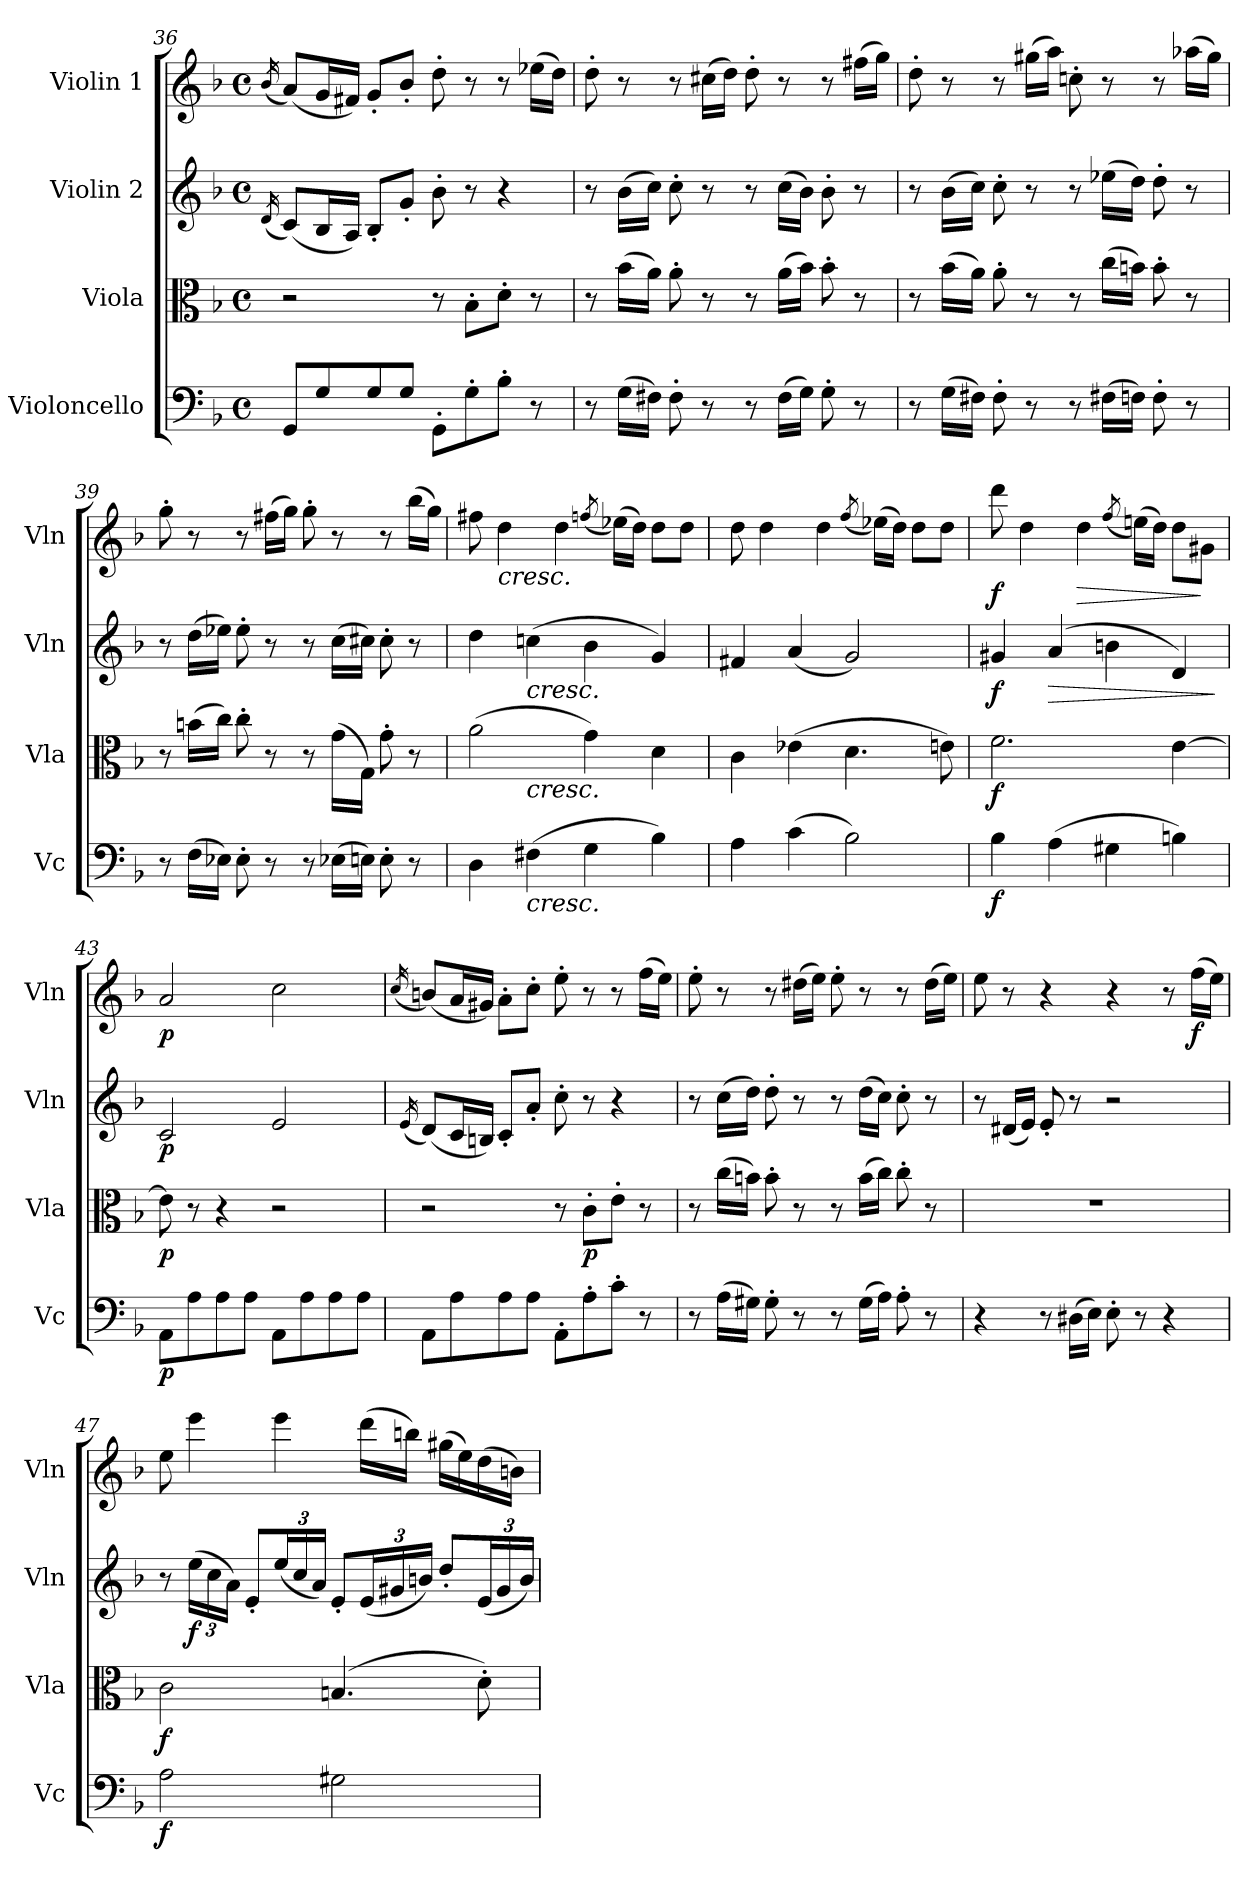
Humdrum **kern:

**kern	**dynam	**kern	**dynam	**kern	**dynam	**kern	**dynam
*part4	*part4	*part3	*part3	*part2	*part2	*part1	*part1
*staff4	*staff4	*staff3	*staff3	*staff2	*staff2	*staff1	*staff1
*I"Violoncello	*	*I"Viola	*	*I"Violin 2	*	*I"Violin 1	*
*I'Vc	*	*I'Vla	*	*I'Vln	*	*I'Vln	*
*clefF4	*	*clefC3	*	*clefG2	*	*clefG2	*
*k[b-]	*	*k[b-]	*	*k[b-]	*	*k[b-]	*
*M4/4	*	*M4/4	*	*M4/4	*	*M4/4	*
*met(c)	*	*met(c)	*	*met(c)	*	*met(c)	*
=36	=36	=36	=36	=36	=36	=36	=36
.	.	.	.	(16qd/	.	(16qb-/	.
8GG/L	.	2r	.	(8c/L)	.	(8a/L)	.
8G/	.	.	.	16B-/L	.	16g/L	.
.	.	.	.	16A/JJ)	.	16f#X/JJ)	.
8G/	.	.	.	8B-'/L	.	8g'/L	.
8G/J	.	.	.	8g'/J	.	8b-'/J	.
8GG'\L	.	8r	.	8b-'\	.	8dd'\	.
8G'\	.	8B-'\L	.	8r	.	8r	.
8B-'\J	.	8d'\J	.	4r	.	8r	.
8r	.	8r	.	.	.	(16ee-X\LL	.
.	.	.	.	.	.	16dd\JJ)	.
=37	=37	=37	=37	=37	=37	=37	=37
8r	.	8r	.	8r	.	8dd'\	.
(16G\LL	.	(16b-\LL	.	(16b-\LL	.	8r	.
16F#X\JJ)	.	16a\JJ)	.	16cc\JJ)	.	.	.
8F#'\	.	8a'\	.	8cc'\	.	8r	.
8r	.	8r	.	8r	.	(16cc#X\LL	.
.	.	.	.	.	.	16dd\JJ)	.
8r	.	8r	.	8r	.	8dd'\	.
(16F#\LL	.	(16a\LL	.	(16cc\LL	.	8r	.
16G\JJ)	.	16b-\JJ)	.	16b-\JJ)	.	.	.
8G'\	.	8b-'\	.	8b-'\	.	8r	.
8r	.	8r	.	8r	.	(16ff#X\LL	.
.	.	.	.	.	.	16gg\JJ)	.
!!LO:LB:g=z
=38	=38	=38	=38	=38	=38	=38	=38
8r	.	8r	.	8r	.	8dd'\	.
(16G\LL	.	(16b-\LL	.	(16b-\LL	.	8r	.
16F#X\JJ)	.	16a\JJ)	.	16cc\JJ)	.	.	.
8F#'\	.	8a'\	.	8cc'\	.	8r	.
8r	.	8r	.	8r	.	(16gg#X\LL	.
.	.	.	.	.	.	16aa\JJ)	.
8r	.	8r	.	8r	.	8ccn'\	.
(16F#X\LL	.	(16cc\LL	.	(16ee-X\LL	.	8r	.
16Fn\JJ)	.	16bn\JJ)	.	16dd\JJ)	.	.	.
8F'\	.	8b'\	.	8dd'\	.	8r	.
8r	.	8r	.	8r	.	(16aa-X\LL	.
.	.	.	.	.	.	16gg#\JJ)	.
=39	=39	=39	=39	=39	=39	=39	=39
8r	.	8r	.	8r	.	8gg'\	.
(16F\LL	.	(16bn\LL	.	(16dd\LL	.	8r	.
16E-X\JJ)	.	16cc\JJ)	.	16ee-X\JJ)	.	.	.
8E-'\	.	8cc'\	.	8ee-'\	.	8r	.
8r	.	8r	.	8r	.	(16ff#X\LL	.
.	.	.	.	.	.	16gg\JJ)	.
8r	.	8r	.	8r	.	8gg'\	.
(16E-X\LL	.	(16g\LL	.	(16cc\LL	.	8r	.
16En\JJ)	.	16G\JJ)	.	16cc#X\JJ)	.	.	.
8E'\	.	8g'\	.	8cc#'\	.	8r	.
8r	.	8r	.	8r	.	(16bb-\LL	.
.	.	.	.	.	.	16gg\JJ)	.
!!LO:LB:g=z
=40	=40	=40	=40	=40	=40	=40	=40
*	*	*^	*	*	*	*	*
4D\	.	(2a\	4ryy	.	4dd\	.	8ff#X\	.
!	!	!	!	!	!	!	!LO:TX:b:i:t=cresc.	!
.	.	.	.	.	.	.	4dd\	.
!	!	!	!	!	!LO:TX:b:i:t=cresc.	!	!	!
!	!	!	!LO:TX:b:i:t=cresc.	!	!	!	!	!
!LO:TX:b:i:t=cresc.	!	!	!	!	!	!	!	!
(4F#X\	.	.	4ryy	.	(4ccn\	.	.	.
.	.	.	.	.	.	.	4dd\	.
4G\	.	4g\)	2ryy	.	4b-\	.	.	.
.	.	.	.	.	.	.	(8qffn/	.
.	.	.	.	.	.	.	(16ee-X\LL)	.
.	.	.	.	.	.	.	16dd\JJ)	.
4B-\)	.	4d\	.	.	4g/)	.	8dd\L	.
.	.	.	.	.	.	.	8dd\J	.
*	*	*v	*v	*	*	*	*	*
=41	=41	=41	=41	=41	=41	=41	=41
4A\	.	4c\	.	4f#X/	.	8dd\	.
.	.	.	.	.	.	4dd\	.
(4c\	.	(4e-X\	.	(4a/	.	.	.
.	.	.	.	.	.	4dd\	.
2B-\)	.	4.d\	.	2g/)	.	.	.
.	.	.	.	.	.	(8qff/	.
.	.	.	.	.	.	(16ee-X\LL)	.
.	.	.	.	.	.	16dd\JJ)	.
.	.	.	.	.	.	8dd\L	.
.	.	8en\)	.	.	.	8dd\J	.
=42	=42	=42	=42	=42	=42	=42	=42
*	*	*^	*	*	*	*	*
!	!LO:DY:b	!	!	!LO:DY:b	!	!LO:DY:b	!	!LO:DY:b
4B-\	f	2.f\	2ryy	f	4g#X/	f	8ddd\	f
.	.	.	.	.	.	.	4dd\	.
!	!	!	!	!	!	!LO:HP:b	!	!
(4A\	.	.	.	.	(4a/	>	.	.
!	!	!	!	!	!	!	!	!LO:HP:b
.	.	.	.	.	.	.	4dd\	>
4G#X\	.	.	2ryy	.	4bn\	.	.	.
.	.	.	.	.	.	.	(8qff/	.
.	.	.	.	.	.	.	(16een\LL)	.
.	.	.	.	.	.	.	16dd\JJ)	.
4Bn\)	.	[4e\	.	.	4d/)	.	8dd\L	.
.	.	.	.	.	.	.	8g#X\J	]
*	*	*v	*v	*	*	*	*	*
.	.	.	.	.	]	.	.
!!LO:PB:g=z
=43	=43	=43	=43	=43	=43	=43	=43
!	!LO:DY:b	!	!LO:DY:b	!	!LO:DY:b	!	!LO:DY:b
8AA\L	p	8e\]	p	2c/	p	2a/	p
8A\	.	8r	.	.	.	.	.
8A\	.	4r	.	.	.	.	.
8A\J	.	.	.	.	.	.	.
8AA\L	.	2r	.	2e/	.	2cc\	.
8A\	.	.	.	.	.	.	.
8A\	.	.	.	.	.	.	.
8A\J	.	.	.	.	.	.	.
=44	=44	=44	=44	=44	=44	=44	=44
.	.	.	.	(16qe/	.	(16qcc/	.
8AA\L	.	2r	.	(8d/L)	.	(8bn/L)	.
8A\	.	.	.	16c/L	.	16a/L	.
.	.	.	.	16Bn/JJ)	.	16g#X/JJ)	.
8A\	.	.	.	8c'/L	.	8a'\L	.
8A\J	.	.	.	8a'/J	.	8cc'\J	.
8AA'\L	.	8r	.	8cc'\	.	8ee'\	.
!	!	!	!LO:DY:b	!	!	!	!
8A'\	.	8c'\L	p	8r	.	8r	.
8c'\J	.	8e'\J	.	4r	.	8r	.
8r	.	8r	.	.	.	(16ff\LL	.
.	.	.	.	.	.	16ee\JJ)	.
=45	=45	=45	=45	=45	=45	=45	=45
8r	.	8r	.	8r	.	8ee'\	.
(16A\LL	.	(16cc\LL	.	(16cc\LL	.	8r	.
16G#X\JJ)	.	16bn\JJ)	.	16dd\JJ)	.	.	.
8G#'\	.	8b'\	.	8dd'\	.	8r	.
8r	.	8r	.	8r	.	(16dd#X\LL	.
.	.	.	.	.	.	16ee\JJ)	.
8r	.	8r	.	8r	.	8ee'\	.
(16G#\LL	.	(16b\LL	.	(16dd\LL	.	8r	.
16A\JJ)	.	16cc\JJ)	.	16cc\JJ)	.	.	.
8A'\	.	8cc'\	.	8cc'\	.	8r	.
8r	.	8r	.	8r	.	(16dd#\LL	.
.	.	.	.	.	.	16ee\JJ)	.
!!LO:LB:g=z
=46	=46	=46	=46	=46	=46	=46	=46
4r	.	1r	.	8r	.	8ee\	.
.	.	.	.	(16d#X/LL	.	8r	.
.	.	.	.	16e/JJ)	.	.	.
8r	.	.	.	8e'/	.	4r	.
(16D#X\LL	.	.	.	8r	.	.	.
16E\JJ)	.	.	.	.	.	.	.
8E'\	.	.	.	2r	.	4r	.
8r	.	.	.	.	.	.	.
4r	.	.	.	.	.	8r	.
!	!	!	!	!	!	!	!LO:DY:b
.	.	.	.	.	.	(16ff\LL	f
.	.	.	.	.	.	16ee\JJ)	.
=47	=47	=47	=47	=47	=47	=47	=47
!	!LO:DY:b	!	!LO:DY:b	!	!	!	!
2A\	f	2c\	f	8r	.	8ee\	.
*	*	*	*	*Xbrackettup	*	*	*
!	!	!	!	!	!LO:DY:b	!	!
.	.	.	.	(24ee\LL	f	4eee\	.
.	.	.	.	24cc\	.	.	.
.	.	.	.	24a\JJ)	.	.	.
.	.	.	.	8e'/L	.	.	.
.	.	.	.	(24ee/L	.	4eee\	.
.	.	.	.	24cc/	.	.	.
.	.	.	.	24a/JJ)	.	.	.
2G#X\	.	(4.Bn/	.	8e'/L	.	.	.
.	.	.	.	(24e/L	.	(16ddd\LL	.
.	.	.	.	24g#X/	.	.	.
.	.	.	.	.	.	16bbn\JJ)	.
.	.	.	.	24bn/JJ)	.	.	.
.	.	.	.	8dd'/L	.	(16gg#X\LL	.
.	.	.	.	.	.	16ee\)	.
.	.	8d'\)	.	(24e/L	.	(16dd\	.
.	.	.	.	24g#/	.	.	.
.	.	.	.	.	.	16bn\JJ)	.
.	.	.	.	24b/JJ)	.	.	.
=	=	=	=	=	=	=	=
*-	*-	*-	*-	*-	*-	*-	*-
